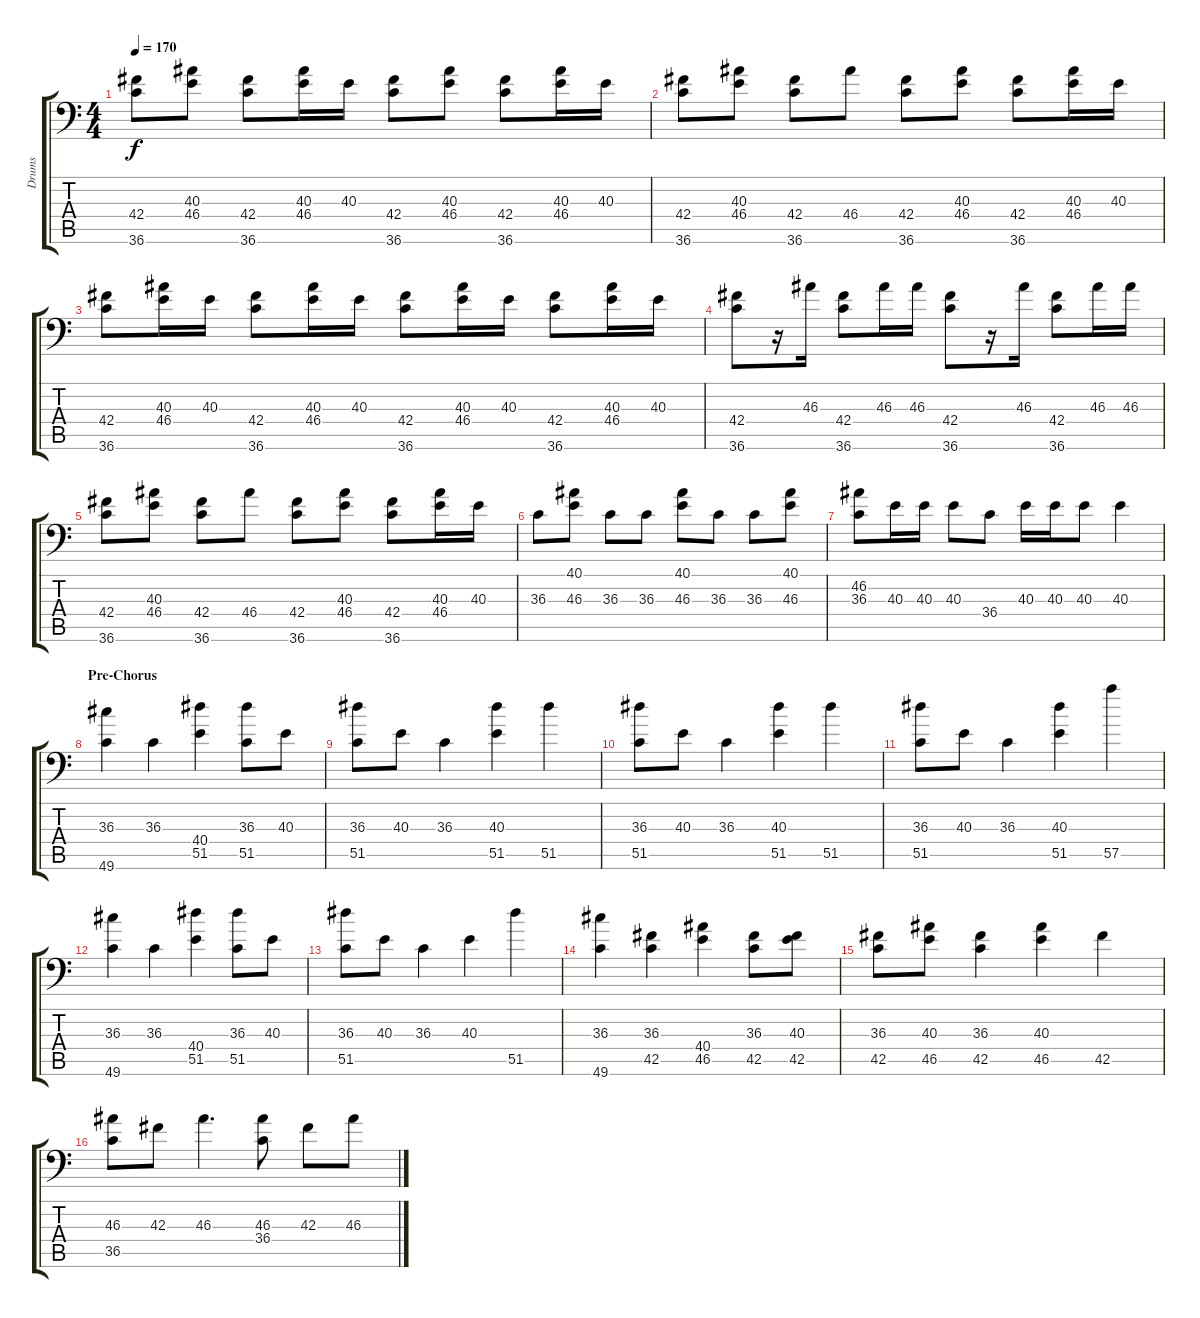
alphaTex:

\track ("Drums" "Drums") {instrument acousticgrandpiano}
\staff {score tabs}
\tuning (C-1 C-1 C-1 C-1 C-1 C-1) {hide}
\ts (4 4)
\tempo 170
\clef f4
\ks c
(42.4 36.6).8{dy f} (40.3 46.4).8 (42.4 36.6).8 (40.3 46.4).16 40.3.16 (42.4 36.6).8 (40.3 46.4).8 (42.4 36.6).8 (40.3 46.4).16 40.3.16 |
(42.4 36.6).8 (40.3 46.4).8 (42.4 36.6).8 46.4.8 (42.4 36.6).8 (40.3 46.4).8 (42.4 36.6).8 (40.3 46.4).16 40.3.16 |
(42.4 36.6).8 (40.3 46.4).16 40.3.16 (42.4 36.6).8 (40.3 46.4).16 40.3.16 (42.4 36.6).8 (40.3 46.4).16 40.3.16 (42.4 36.6).8 (40.3 46.4).16 40.3.16 |
(42.4 36.6).8 r.16 46.3.16 (42.4 36.6).8 46.3.16 46.3.16 (42.4 36.6).8 r.16 46.3.16 (42.4 36.6).8 46.3.16 46.3.16 |
(42.4 36.6).8 (40.3 46.4).8 (42.4 36.6).8 46.4.8 (42.4 36.6).8 (40.3 46.4).8 (42.4 36.6).8 (40.3 46.4).16 40.3.16 |
36.3.8 (40.1 46.3).8 36.3.8 36.3.8 (40.1 46.3).8 36.3.8 36.3.8 (40.1 46.3).8 |
(46.2 36.3).8 40.3.16 40.3.16 40.3.8 36.4.8 40.3.16 40.3.16 40.3.8 40.3.4 |
\section ("" "Pre-Chorus")
(36.3 49.6).4 36.3.4 (40.4 51.5).4 (36.3 51.5).8 40.3.8 |
(36.3 51.5).8 40.3.8 36.3.4 (40.3 51.5).4 51.5.4 |
(36.3 51.5).8 40.3.8 36.3.4 (40.3 51.5).4 51.5.4 |
(36.3 51.5).8 40.3.8 36.3.4 (40.3 51.5).4 57.5.4 |
(36.3 49.6).4 36.3.4 (40.4 51.5).4 (36.3 51.5).8 40.3.8 |
(36.3 51.5).8 40.3.8 36.3.4 40.3.4 51.5.4 |
(36.3 49.6).4 (36.3 42.5).4 (40.4 46.5).4 (36.3 42.5).8 (40.3 42.5).8 |
(36.3 42.5).8 (40.3 46.5).8 (36.3 42.5).4 (40.3 46.5).4 42.5.4 |
(46.3 36.5).8 42.3.8 46.3.4{d} (46.3 36.4).8 42.3.8 46.3.8
